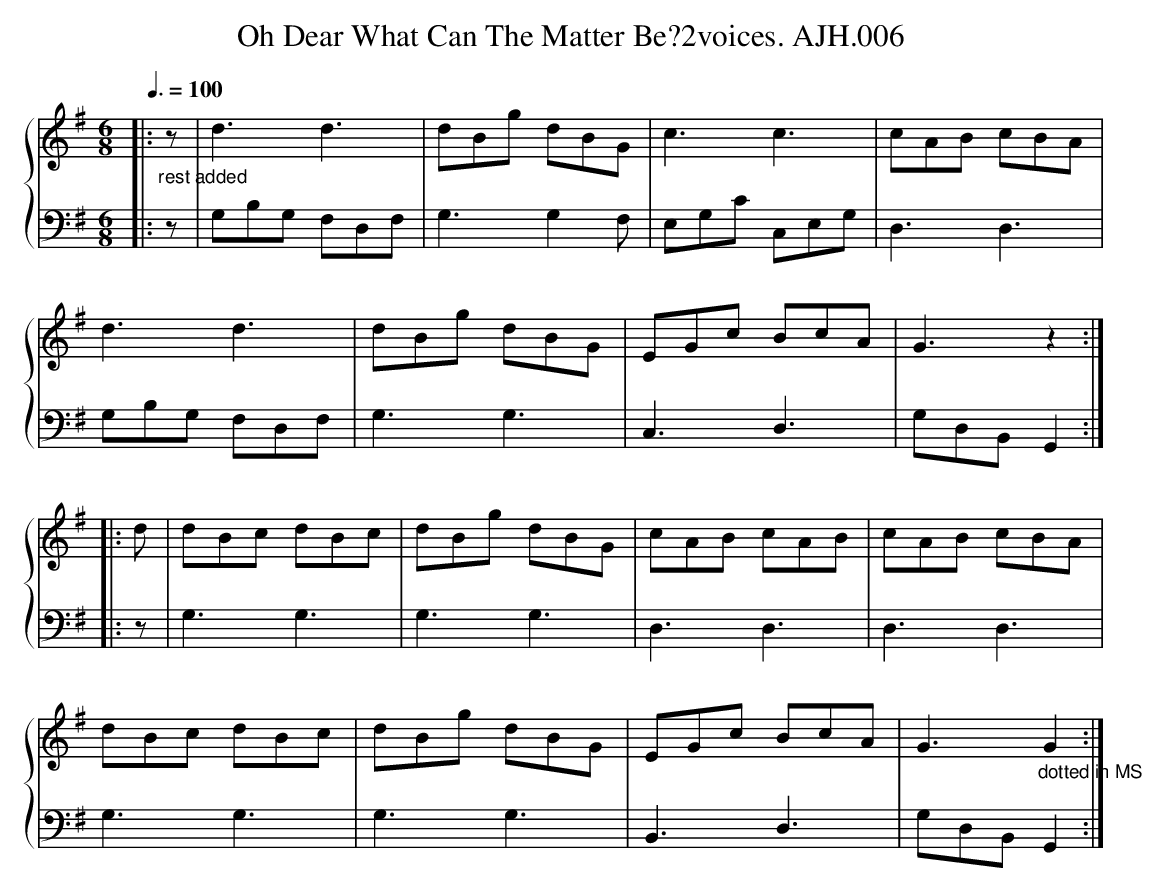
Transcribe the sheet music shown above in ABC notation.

X:1
T:Oh Dear What Can The Matter Be?2voices. AJH.006
M:6/8
L:1/8
Q:3/8=100
V:1 clef=treble
V:2 clef=bass
%%staves {1 2}
K:G
[V:1] |: "_rest added"z|d3 d3 | dBg dBG | c3 c3 | cAB cBA |
[V:2] |: z|G,B,G, F,D,F, | G,3 G,2F, | E,G,C C,E,G, | D,3 D,3 |
[V:1] d3 d3 | dBg dBG | EGc BcA | G3 z2 :|
[V:2] G,B,G, F,D,F, | G,3 G,3 | C,3 D,3 | G,D,B,, G,,2 :|
[V:1] |: d | dBc dBc | dBg dBG | cAB cAB | cAB cBA |
[V:2] |: z | G,3 G,3 | G,3 G,3 | D,3 D,3 | D,3 D,3 |
[V:1] dBc dBc | dBg dBG | EGc BcA | G3"_dotted in MS" G2 :|
[V:2] G,3 G,3 | G,3 G,3 | B,,3 D,3 | G,D,B,, G,,2 :|
